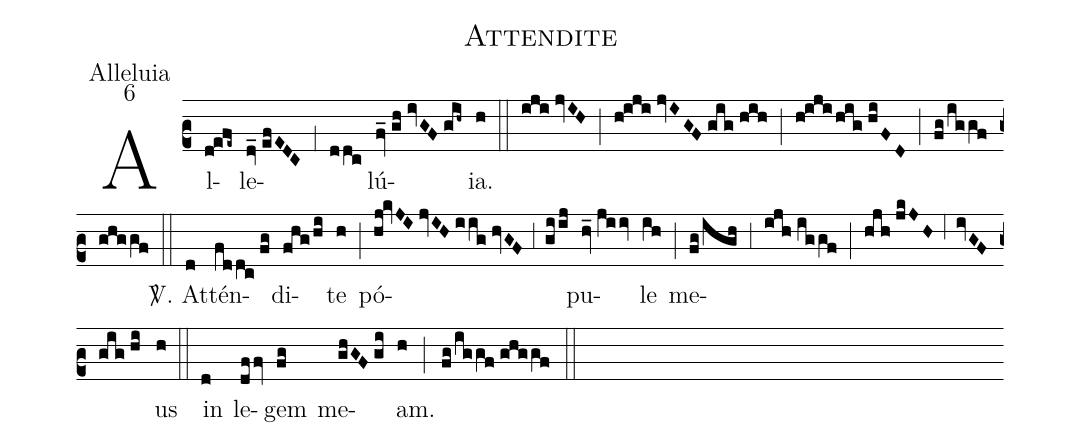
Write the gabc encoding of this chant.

name:Attendite;
office-part:Alleluia;
mode:6;
%%
(c2) Al(d!efe~)le(dv_//efEDC,1ddc)lú(fv_//gh//ivGF//gih~)ia.(h) (::)
(iji//jvIH) (;) (h!iji//jvIGF//gig//hih) (;) (h!iji/hig//hiFD) (;) (fg/iggf//ghggf) (::)

<sp>V/</sp>. At(d)tén(fddc//fg)di(fhg/hi)te(h) (;) pó(hj!kvJI//jvIH//iig//hvGF,3giij)pu(hv_//jiiv)le(ih) (;) me(fg/igh)(,3)(ijh//iggf)(;)(hjh//jkJH,6ivGF//gig//hi)us(h) (::)
in(d) le(dffv)gem(fg) me(ghGF//gi)am.(h) (;) (fg/iggf//ghggf) (::)
